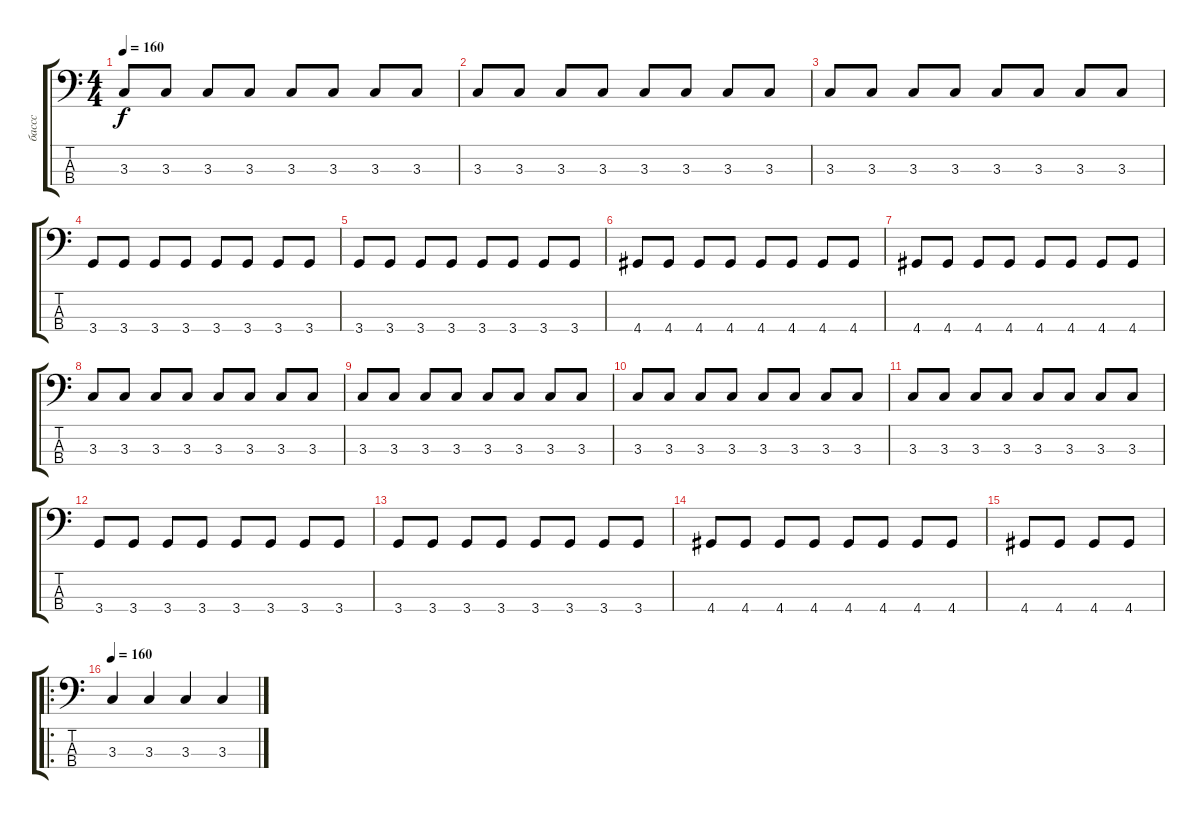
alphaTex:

\track ("бассс" "бассс") {instrument electricbassfinger}
\staff {score tabs}
\tuning (G2 D2 A1 E1) {hide}
\ts (4 4)
\tempo 160
\clef f4
\ks c
3.3.8{dy f} 3.3.8 3.3.8 3.3.8 3.3.8 3.3.8 3.3.8 3.3.8 |
3.3.8 3.3.8 3.3.8 3.3.8 3.3.8 3.3.8 3.3.8 3.3.8 |
3.3.8 3.3.8 3.3.8 3.3.8 3.3.8 3.3.8 3.3.8 3.3.8 |
3.4.8 3.4.8 3.4.8 3.4.8 3.4.8 3.4.8 3.4.8 3.4.8 |
3.4.8 3.4.8 3.4.8 3.4.8 3.4.8 3.4.8 3.4.8 3.4.8 |
4.4.8 4.4.8 4.4.8 4.4.8 4.4.8 4.4.8 4.4.8 4.4.8 |
4.4.8 4.4.8 4.4.8 4.4.8 4.4.8 4.4.8 4.4.8 4.4.8 |
3.3.8 3.3.8 3.3.8 3.3.8 3.3.8 3.3.8 3.3.8 3.3.8 |
3.3.8 3.3.8 3.3.8 3.3.8 3.3.8 3.3.8 3.3.8 3.3.8 |
3.3.8 3.3.8 3.3.8 3.3.8 3.3.8 3.3.8 3.3.8 3.3.8 |
3.3.8 3.3.8 3.3.8 3.3.8 3.3.8 3.3.8 3.3.8 3.3.8 |
3.4.8 3.4.8 3.4.8 3.4.8 3.4.8 3.4.8 3.4.8 3.4.8 |
3.4.8 3.4.8 3.4.8 3.4.8 3.4.8 3.4.8 3.4.8 3.4.8 |
4.4.8 4.4.8 4.4.8 4.4.8 4.4.8 4.4.8 4.4.8 4.4.8 |
4.4.8 4.4.8 4.4.8 4.4.8 |
\ro
\tempo 190
\tempo 160
3.3.4 3.3.4 3.3.4 3.3.4
